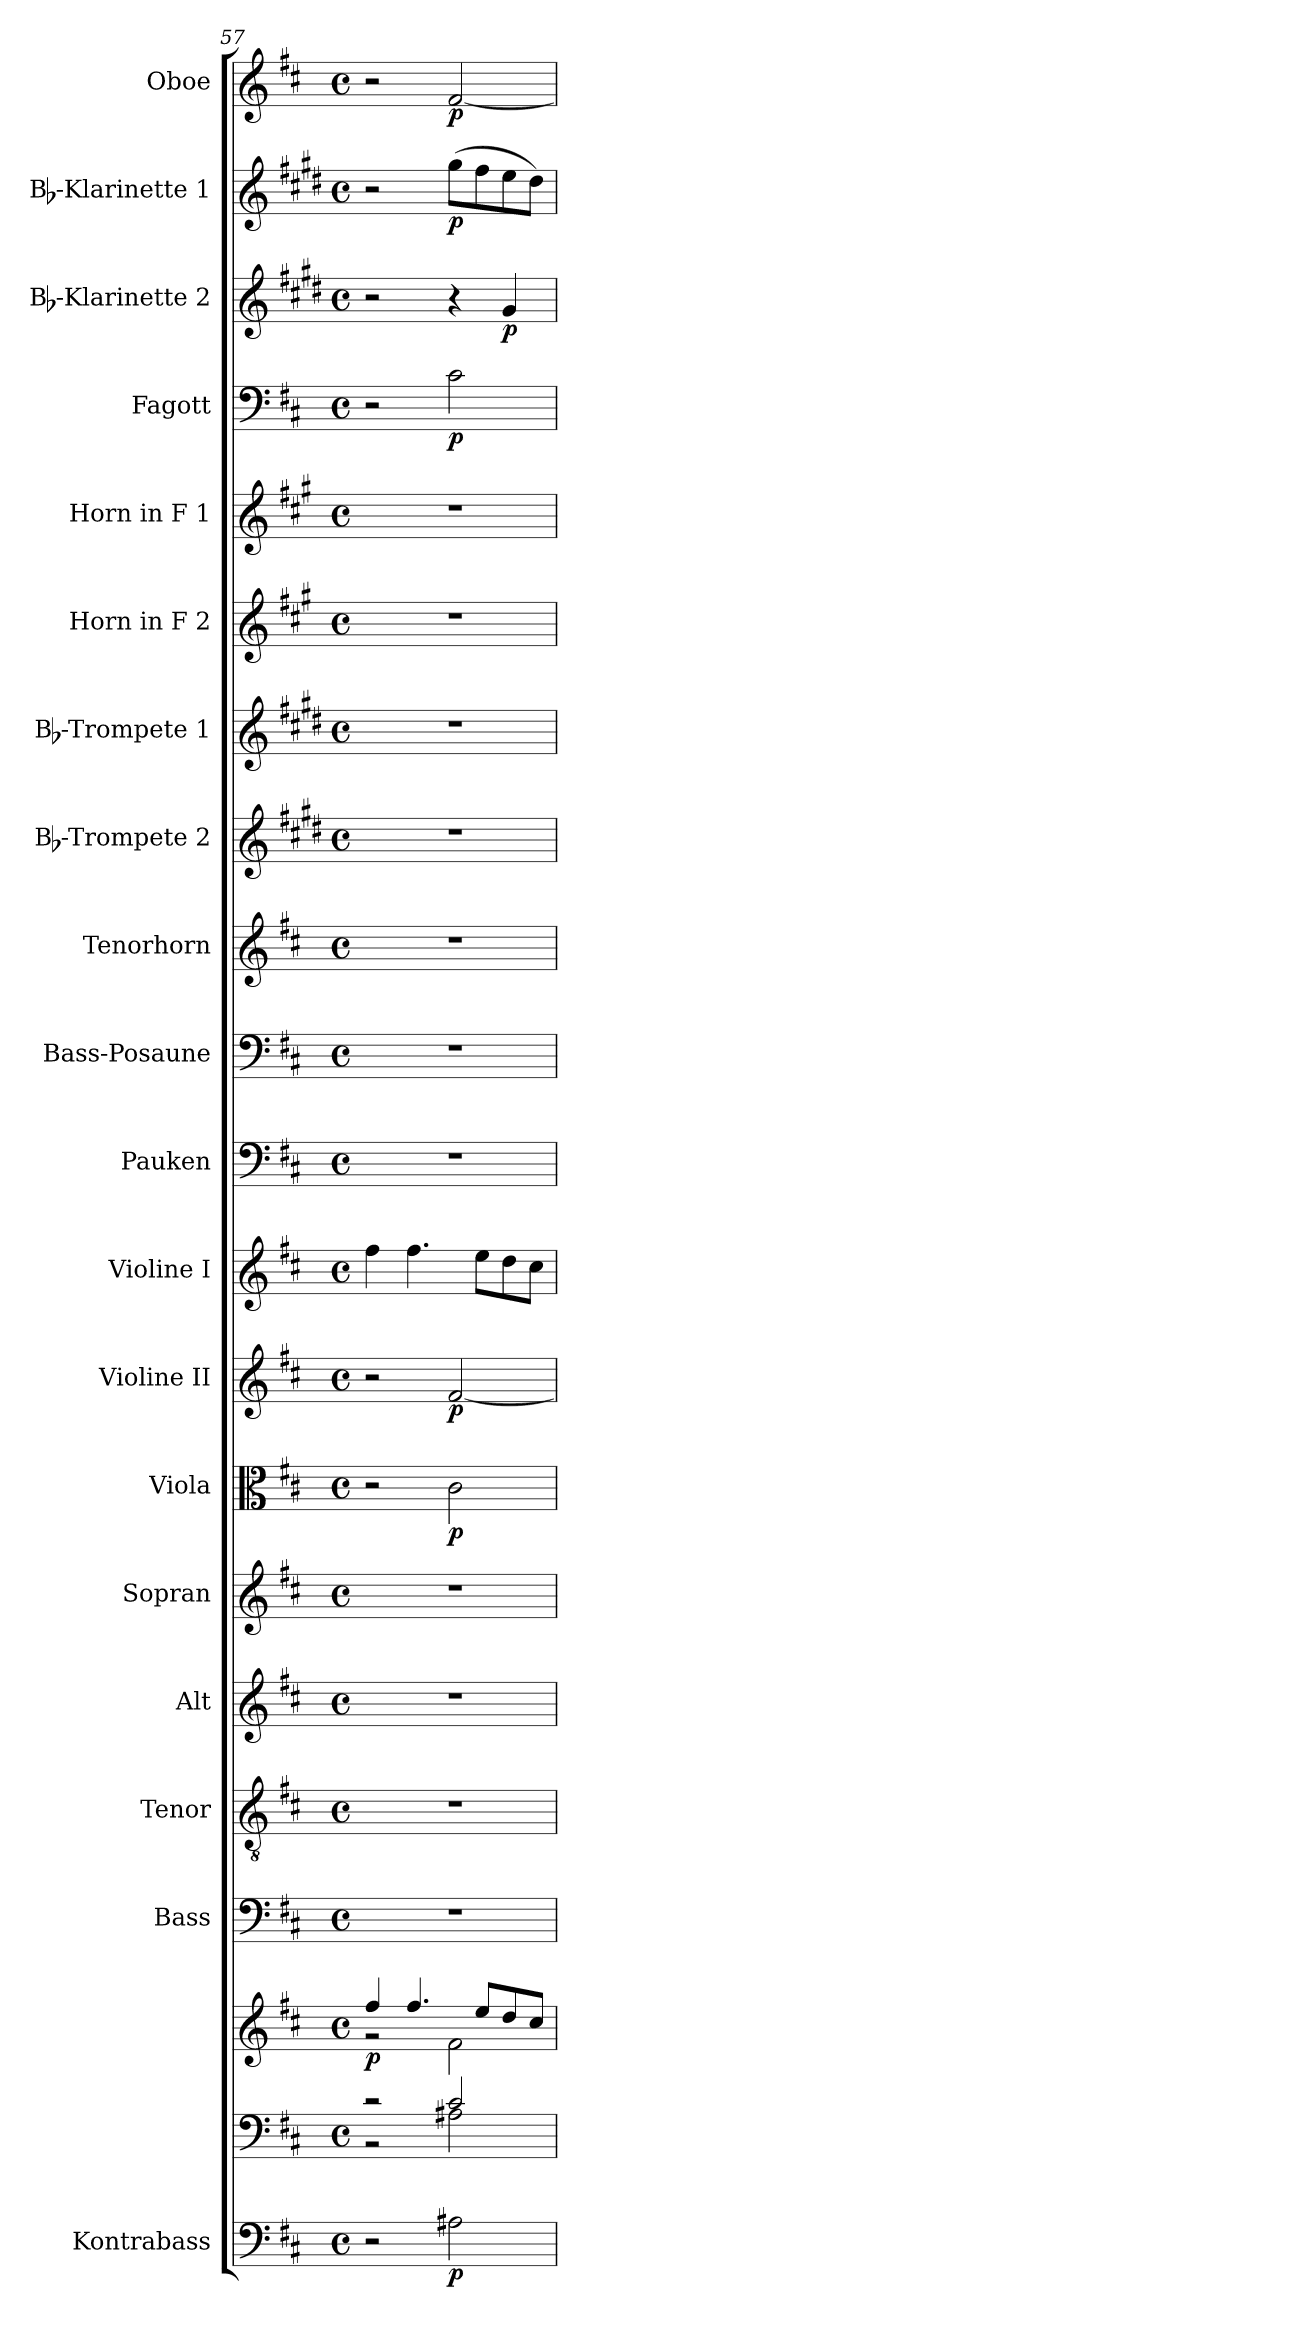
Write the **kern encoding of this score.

**kern	**dynam	**kern	**kern	**dynam	**kern	**kern	**kern	**kern	**kern	**dynam	**kern	**dynam	**kern	**kern	**kern	**kern	**kern	**kern	**kern	**kern	**kern	**dynam	**kern	**dynam	**kern	**dynam	**kern	**dynam
*part20	*part20	*part19	*part19	*part19	*part18	*part17	*part16	*part15	*part14	*part14	*part13	*part13	*part12	*part11	*part10	*part9	*part8	*part7	*part6	*part5	*part4	*part4	*part3	*part3	*part2	*part2	*part1	*part1
*staff21	*staff21	*staff20	*staff19	*staff19/20	*staff18	*staff17	*staff16	*staff15	*staff14	*staff14	*staff13	*staff13	*staff12	*staff11	*staff10	*staff9	*staff8	*staff7	*staff6	*staff5	*staff4	*staff4	*staff3	*staff3	*staff2	*staff2	*staff1	*staff1
*I"Kontrabass	*	*	*	*	*I"Bass	*I"Tenor	*I"Alt	*I"Sopran	*I"Viola	*	*I"Violine II	*	*I"Violine I	*I"Pauken	*I"Bass-Posaune	*I"Tenorhorn	*I"Bb-Trompete 2	*I"Bb-Trompete 1	*I"Horn in F 2	*I"Horn in F 1	*I"Fagott	*	*I"Bb-Klarinette 2	*	*I"Bb-Klarinette 1	*	*I"Oboe	*
*I'Kb.	*	*	*	*	*I'B.	*I'T.	*I'A.	*I'S.	*I'Vla.	*	*I'Vl. II	*	*I'Vl. I	*I'Pk.	*I'B. Pos.	*I'T. Hrn.	*I'Bb Trp. 2	*I'Bb Trp. 1	*	*	*I'Fg.	*	*I'Bb Kl. 2	*	*I'Bb Kl. 1	*	*I'Ob.	*
*clefF4	*	*clefF4	*clefG2	*	*clefF4	*clefGv2	*clefG2	*clefG2	*clefC3	*	*clefG2	*	*clefG2	*clefF4	*clefF4	*clefG2	*clefG2	*clefG2	*clefG2	*clefG2	*clefF4	*	*clefG2	*	*clefG2	*	*clefG2	*
*ITrd7c12	*	*	*	*	*	*	*	*	*	*	*	*	*	*	*	*ITrd8c14	*ITrd1c2	*ITrd1c2	*ITrd4c7	*ITrd4c7	*	*	*ITrd1c2	*	*ITrd1c2	*	*	*
*k[f#c#]	*	*k[f#c#]	*k[f#c#]	*	*k[f#c#]	*k[f#c#]	*k[f#c#]	*k[f#c#]	*k[f#c#]	*	*k[f#c#]	*	*k[f#c#]	*k[f#c#]	*k[f#c#]	*k[f#c#]	*k[f#c#]	*k[f#c#]	*k[f#c#]	*k[f#c#]	*k[f#c#]	*	*k[f#c#]	*	*k[f#c#]	*	*k[f#c#]	*
*D:	*	*D:	*D:	*	*D:	*D:	*D:	*D:	*D:	*	*D:	*	*D:	*D:	*D:	*D:	*D:	*D:	*D:	*D:	*D:	*	*D:	*	*D:	*	*D:	*
*M4/4	*	*M4/4	*M4/4	*	*M4/4	*M4/4	*M4/4	*M4/4	*M4/4	*	*M4/4	*	*M4/4	*M4/4	*M4/4	*M4/4	*M4/4	*M4/4	*M4/4	*M4/4	*M4/4	*	*M4/4	*	*M4/4	*	*M4/4	*
*met(c)	*	*met(c)	*met(c)	*	*met(c)	*met(c)	*met(c)	*met(c)	*met(c)	*	*met(c)	*	*met(c)	*met(c)	*met(c)	*met(c)	*met(c)	*met(c)	*met(c)	*met(c)	*met(c)	*	*met(c)	*	*met(c)	*	*met(c)	*
=57	=57	=57	=57	=57	=57	=57	=57	=57	=57	=57	=57	=57	=57	=57	=57	=57	=57	=57	=57	=57	=57	=57	=57	=57	=57	=57	=57	=57
*	*	*^	*^	*	*	*	*	*	*	*	*	*	*	*	*	*	*	*	*	*	*	*	*	*	*	*	*	*
!	!	!	!	!	!	!LO:DY:b	!	!	!	!	!	!	!	!	!	!	!	!	!	!	!	!	!	!	!	!	!	!	!	!
2r	.	2r	2r	4ff#/	2rg	p	1r	1r	1r	1r	2r	.	2r	.	4ff#\	1r	1r	1r	1r	1r	1r	1r	2r	.	2r	.	2r	.	2r	.
.	.	.	.	4.ff#/	.	.	.	.	.	.	.	.	.	.	4.ff#\	.	.	.	.	.	.	.	.	.	.	.	.	.	.	.
!	!LO:DY:b	!	!	!	!	!	!	!	!	!	!	!LO:DY:b	!	!LO:DY:b	!	!	!	!	!	!	!	!	!	!LO:DY:b	!	!	!	!LO:DY:b	!	!LO:DY:b
2AA#X\	p	2c#/	2A#X\	.	2f#\	.	.	.	.	.	2c#\	p	[2f#/	p	.	.	.	.	.	.	.	.	2c#\	p	4r	.	(>8ff#\L	p	[2f#/	p
.	.	.	.	8ee/L	.	.	.	.	.	.	.	.	.	.	8ee\L	.	.	.	.	.	.	.	.	.	.	.	8ee\	.	.	.
!	!	!	!	!	!	!	!	!	!	!	!	!	!	!	!	!	!	!	!	!	!	!	!	!	!	!LO:DY:b	!	!	!	!
.	.	.	.	8dd/	.	.	.	.	.	.	.	.	.	.	8dd\	.	.	.	.	.	.	.	.	.	4f#/	p	8dd\	.	.	.
.	.	.	.	8cc#/J	.	.	.	.	.	.	.	.	.	.	8cc#\J	.	.	.	.	.	.	.	.	.	.	.	8cc#\J)	.	.	.
*	*	*v	*v	*	*	*	*	*	*	*	*	*	*	*	*	*	*	*	*	*	*	*	*	*	*	*	*	*	*	*
*	*	*	*v	*v	*	*	*	*	*	*	*	*	*	*	*	*	*	*	*	*	*	*	*	*	*	*	*	*	*
=	=	=	=	=	=	=	=	=	=	=	=	=	=	=	=	=	=	=	=	=	=	=	=	=	=	=	=	=
*-	*-	*-	*-	*-	*-	*-	*-	*-	*-	*-	*-	*-	*-	*-	*-	*-	*-	*-	*-	*-	*-	*-	*-	*-	*-	*-	*-	*-
